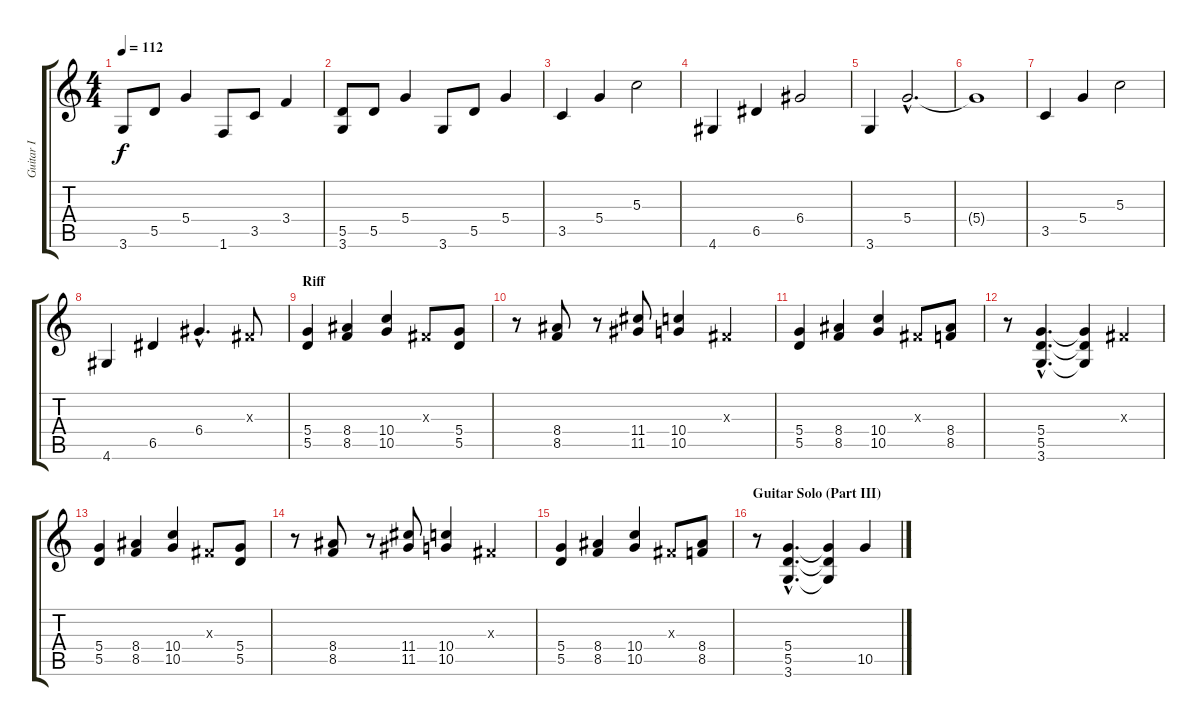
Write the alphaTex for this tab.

\track ("Guitar I" "Guitar I") {instrument overdrivenguitar}
\staff {score tabs}
\tuning (E4 B3 G3 D3 A2 E2) {hide}
\ts (4 4)
\tempo 112
\clef g2
\ks c
3.6.8{dy f} 5.5.8 5.4.4 1.6.8 3.5.8 3.4.4 |
(5.5 3.6).8 5.5.8 5.4.4 3.6.8 5.5.8 5.4.4 |
3.5.4 5.4.4 5.3.2 |
4.6.4 6.5.4 6.4.2 |
3.6.4 5.4{hac}.2{d} |
5.4{t}.1 |
3.5.4 5.4.4 5.3.2 |
4.6.4 6.5.4 6.4{hac}.4{d} -1.3{x}.8 |
\section ("" "Riff")
(5.4 5.5).4 (8.4 8.5).4 (10.4 10.5).4 -1.3{x}.8 (5.4 5.5).8 |
r.8 (8.4 8.5).8 r.8 (11.4 11.5).8 (10.4 10.5).4 -1.3{x}.4 |
(5.4 5.5).4 (8.4 8.5).4 (10.4 10.5).4 -1.3{x}.8 (8.4 8.5).8 |
r.8 (5.4{hac} 5.5{hac} 3.6{hac}).4{d} (5.4{t} 5.5{t} 3.6{t}).4 -1.3{x}.4 |
(5.4 5.5).4 (8.4 8.5).4 (10.4 10.5).4 -1.3{x}.8 (5.4 5.5).8 |
r.8 (8.4 8.5).8 r.8 (11.4 11.5).8 (10.4 10.5).4 -1.3{x}.4 |
(5.4 5.5).4 (8.4 8.5).4 (10.4 10.5).4 -1.3{x}.8 (8.4 8.5).8 |
\section ("" "Guitar Solo (Part III)")
r.8 (5.4{hac} 5.5{hac} 3.6{hac}).4{d} (5.4{t} 5.5{t} 3.6{t}).4 10.5.4
